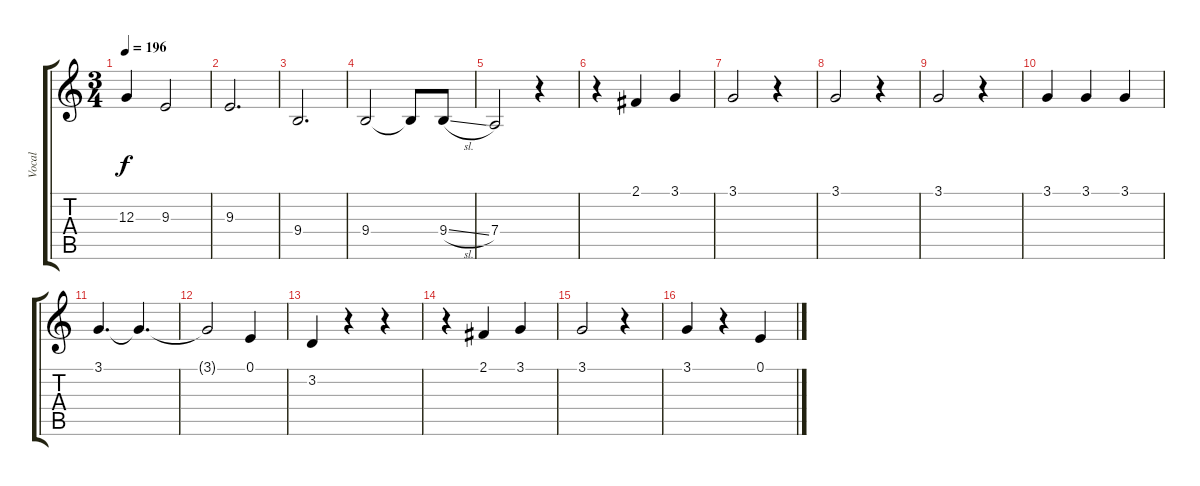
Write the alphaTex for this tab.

\track ("Vocal" "Vocal") {instrument lead1square}
\staff {score tabs}
\tuning (E4 B3 G3 D3 A2 E2) {hide}
\ts (3 4)
\tempo 196
\clef g2
\ks c
12.3.4{dy f} 9.3.2 |
9.3.2{d} |
9.4.2{d} |
9.4.2 9.4{t}.8 9.4{sl}.8 |
7.4.2 r.4 |
r.4 2.1.4 3.1.4 |
3.1.2 r.4 |
3.1.2 r.4 |
3.1.2 r.4 |
3.1.4 3.1.4 3.1.4 |
3.1.4{d} 3.1{t}.4{d} |
3.1{t}.2 0.1.4 |
3.2.4 r.4 r.4 |
r.4 2.1.4 3.1.4 |
3.1.2 r.4 |
3.1.4 r.4 0.1.4
